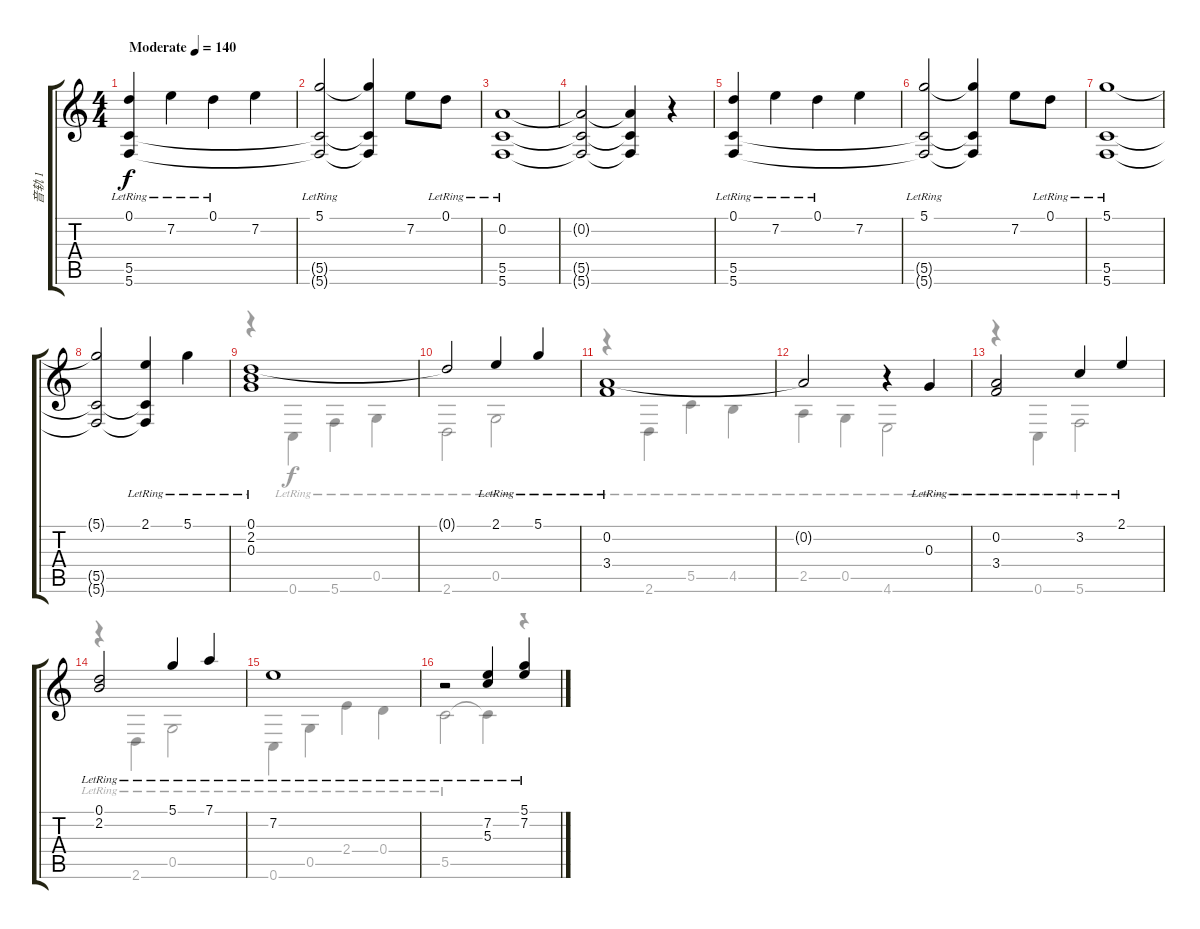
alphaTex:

\track ("音轨 1" "音轨 1") {instrument acousticguitarsteel}
\staff {score tabs}
\tuning (D4 A3 G3 D3 G2 C2) {hide}
\voice
\ts (4 4)
\tempo (140 "Moderate")
\clef g2
\ks c
(0.1{lr} 5.5{lr} 5.6{lr}).4{dy f instrument acousticguitarsteel} 7.2{lr}.4 0.1{lr}.4 7.2.4 |
(5.1{lr} 5.5{t} 5.6{t}).2 (5.1{t} 5.5{t} 5.6{t}).4 7.2.8 0.1{lr}.8 |
(0.2{lr} 5.5{lr} 5.6{lr}).1 |
(0.2{t} 5.5{t} 5.6{t}).2 (0.2{t} 5.5{t} 5.6{t}).4 r.4 |
(0.1{lr} 5.5{lr} 5.6{lr}).4{txt ""} 7.2{lr}.4 0.1{lr}.4 7.2.4 |
(5.1{lr} 5.5{t} 5.6{t}).2 (5.1{t} 5.5{t} 5.6{t}).4 7.2.8 0.1{lr}.8 |
(5.1{lr} 5.5{lr} 5.6{lr}).1 |
(5.1{t} 5.5{t} 5.6{t}).2 (2.1{lr} 5.5{t} 5.6{t}).4 5.1{lr}.4 |
(0.1{lr} 2.2{lr} 0.3{lr}).1 |
0.1{t}.2 2.1{lr}.4 5.1{lr}.4 |
(0.2{lr} 3.4{lr}).1 |
0.2{t}.2 r.4 0.3{lr}.4 |
(0.2{lr} 3.4{lr}).2 3.2{lr}.4 2.1{lr}.4 |
(0.1{lr} 2.2{lr}).2 5.1{lr}.4 7.1{lr}.4 |
7.2{lr}.1 |
r.2 (7.2{lr} 5.3{lr}).4 (5.1{lr} 7.2{lr}).4
\voice
\clef g2
\ottava regular
\simile none
\ks c
|
|
|
|
|
|
|
|
r.4 0.6{lr}.4 5.6{lr}.4 0.5{lr}.4 |
2.6{lr}.2 0.5{lr}.2 |
r.4 2.6{lr}.4 5.5{lr}.4 4.5{lr}.4 |
2.5{lr}.4 0.5{lr}.4 4.6{lr}.2 |
r.4 0.6{lr}.4 5.6{lr}.2 |
r.4 2.6{lr}.4 0.5{lr}.2 |
0.6{lr}.4 0.5{lr}.4 2.4{lr}.4 0.4{lr}.4 |
5.5{lr}.2 5.5{t}.4 r.4
